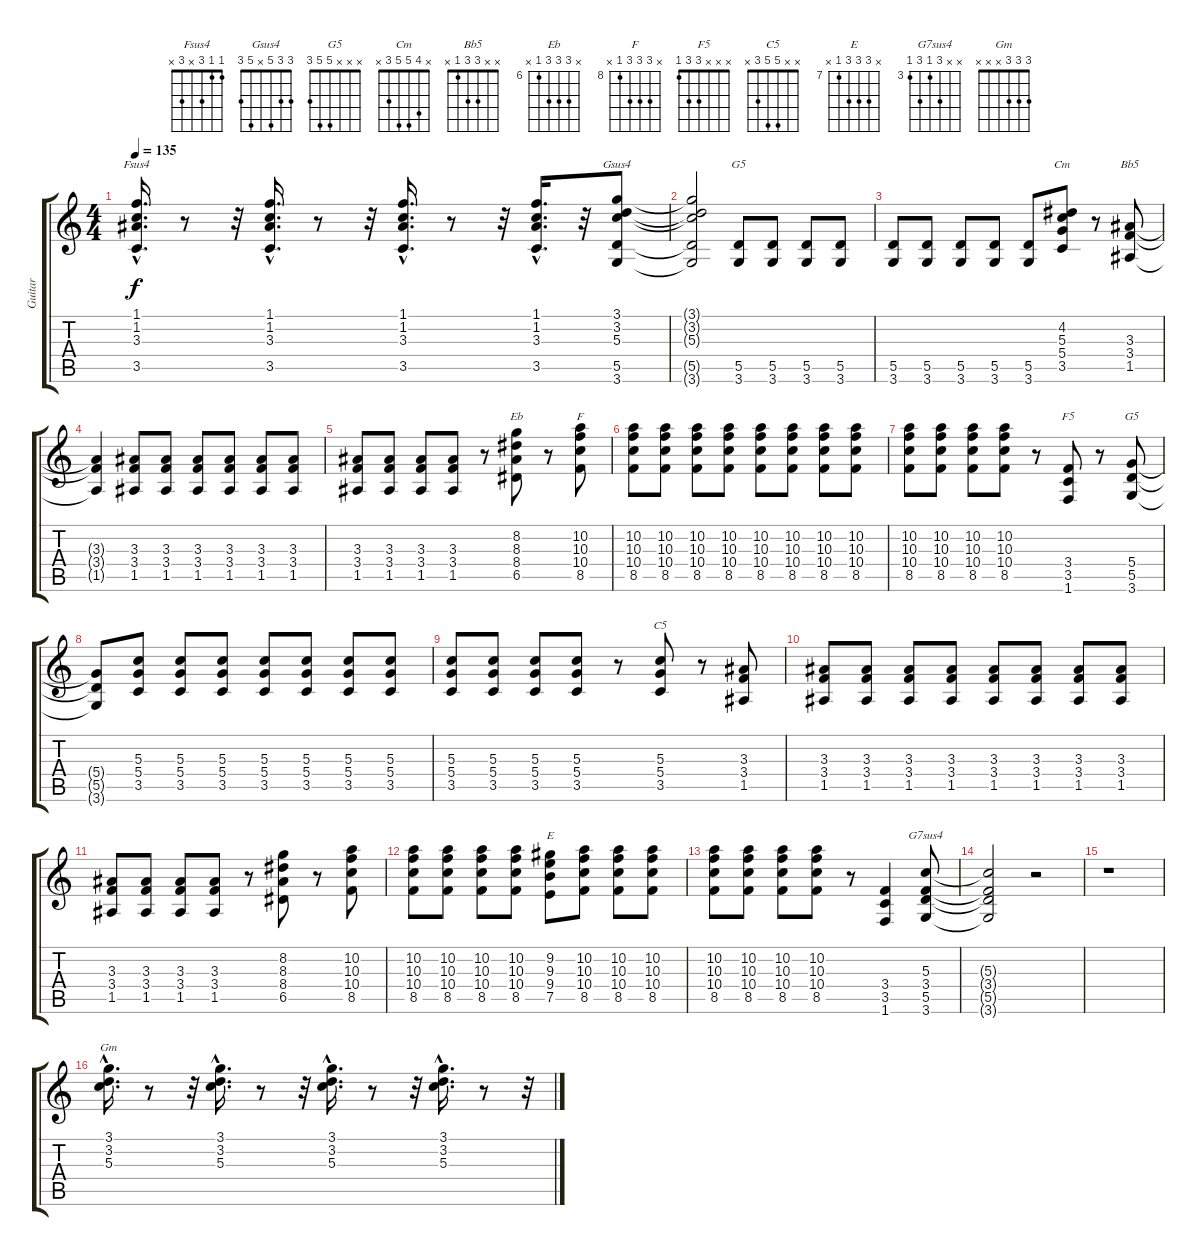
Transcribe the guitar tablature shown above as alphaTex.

\track ("Guitar" "Guitar") {instrument overdrivenguitar}
\staff {score tabs}
\tuning (E4 B3 G3 D3 A2 E2) {hide}
\chord ("Fsus4" 1 1 3 x 3 x)
\chord ("Gsus4" 3 3 5 x 5 3)
\chord ("G5" x x x x 5 3)
\chord ("Cm" x 4 5 5 3 x)
\chord ("Bb5" x x 3 3 1 x)
\chord ("Eb" x 8 8 8 6 x) {firstfret 6}
\chord ("F" x 10 10 10 8 x) {firstfret 8}
\chord ("F5" x x x 3 3 1)
\chord ("G5" x x x 5 5 3)
\chord ("C5" x x 5 5 3 x)
\chord ("E" x 9 9 9 7 x) {firstfret 7}
\chord ("G7sus4" x x 5 3 5 3) {firstfret 3}
\chord ("Gm" 3 3 3 x x x)
\ts (4 4)
\tempo 135
\clef g2
\ks c
(1.1{hac} 1.2{hac} 3.3{hac} 3.5{hac}).16{d ch "Fsus4" dy f} r.8 r.32 (1.1{hac} 1.2{hac} 3.3{hac} 3.5{hac}).16{d} r.8 r.32 (1.1{hac} 1.2{hac} 3.3{hac} 3.5{hac}).16{d} r.8 r.32 (1.1{hac} 1.2{hac} 3.3{hac} 3.5{hac}).16{d} r.32 (3.1 3.2 5.3 5.5 3.6).8{ch "Gsus4"} |
(3.1{t} 3.2{t} 5.3{t} 5.5{t} 3.6{t}).2 (5.5 3.6).8{ch "G5"} (5.5 3.6).8 (5.5 3.6).8 (5.5 3.6).8 |
(5.5 3.6).8 (5.5 3.6).8 (5.5 3.6).8 (5.5 3.6).8 (5.5 3.6).8 (4.2 5.3 5.4 3.5).8{ch "Cm"} r.8 (3.3 3.4 1.5).8{ch "Bb5"} |
(3.3{t} 3.4{t} 1.5{t}).4 (3.3 3.4 1.5).8 (3.3 3.4 1.5).8 (3.3 3.4 1.5).8 (3.3 3.4 1.5).8 (3.3 3.4 1.5).8 (3.3 3.4 1.5).8 |
(3.3 3.4 1.5).8 (3.3 3.4 1.5).8 (3.3 3.4 1.5).8 (3.3 3.4 1.5).8 r.8 (8.2 8.3 8.4 6.5).8{ch "Eb"} r.8 (10.2 10.3 10.4 8.5).8{ch "F"} |
(10.2 10.3 10.4 8.5).8 (10.2 10.3 10.4 8.5).8 (10.2 10.3 10.4 8.5).8 (10.2 10.3 10.4 8.5).8 (10.2 10.3 10.4 8.5).8 (10.2 10.3 10.4 8.5).8 (10.2 10.3 10.4 8.5).8 (10.2 10.3 10.4 8.5).8 |
(10.2 10.3 10.4 8.5).8 (10.2 10.3 10.4 8.5).8 (10.2 10.3 10.4 8.5).8 (10.2 10.3 10.4 8.5).8 r.8 (3.4 3.5 1.6).8{ch "F5"} r.8 (5.4 5.5 3.6).8{ch "G5"} |
(5.4{t} 5.5{t} 3.6{t}).8 (5.3 5.4 3.5).8 (5.3 5.4 3.5).8 (5.3 5.4 3.5).8 (5.3 5.4 3.5).8 (5.3 5.4 3.5).8 (5.3 5.4 3.5).8 (5.3 5.4 3.5).8 |
(5.3 5.4 3.5).8 (5.3 5.4 3.5).8 (5.3 5.4 3.5).8 (5.3 5.4 3.5).8 r.8 (5.3 5.4 3.5).8{ch "C5"} r.8 (3.3 3.4 1.5).8 |
(3.3 3.4 1.5).8 (3.3 3.4 1.5).8 (3.3 3.4 1.5).8 (3.3 3.4 1.5).8 (3.3 3.4 1.5).8 (3.3 3.4 1.5).8 (3.3 3.4 1.5).8 (3.3 3.4 1.5).8 |
(3.3 3.4 1.5).8 (3.3 3.4 1.5).8 (3.3 3.4 1.5).8 (3.3 3.4 1.5).8 r.8 (8.2 8.3 8.4 6.5).8 r.8 (10.2 10.3 10.4 8.5).8 |
(10.2 10.3 10.4 8.5).8 (10.2 10.3 10.4 8.5).8 (10.2 10.3 10.4 8.5).8 (10.2 10.3 10.4 8.5).8 (9.2 9.3 9.4 7.5).8{ch "E"} (10.2 10.3 10.4 8.5).8 (10.2 10.3 10.4 8.5).8 (10.2 10.3 10.4 8.5).8 |
(10.2 10.3 10.4 8.5).8 (10.2 10.3 10.4 8.5).8 (10.2 10.3 10.4 8.5).8 (10.2 10.3 10.4 8.5).8 r.8 (3.4 3.5 1.6).4 (5.3 3.4 5.5 3.6).8{ch "G7sus4"} |
(5.3{t} 3.4{t} 5.5{t} 3.6{t}).2 r.2 |
r.1 |
(3.1{hac} 3.2{hac} 5.3{hac}).16{d ch "Gm"} r.8 r.32 (3.1{hac} 3.2{hac} 5.3{hac}).16{d} r.8 r.32 (3.1{hac} 3.2{hac} 5.3{hac}).16{d} r.8 r.32 (3.1{hac} 3.2{hac} 5.3{hac}).16{d} r.8 r.32
